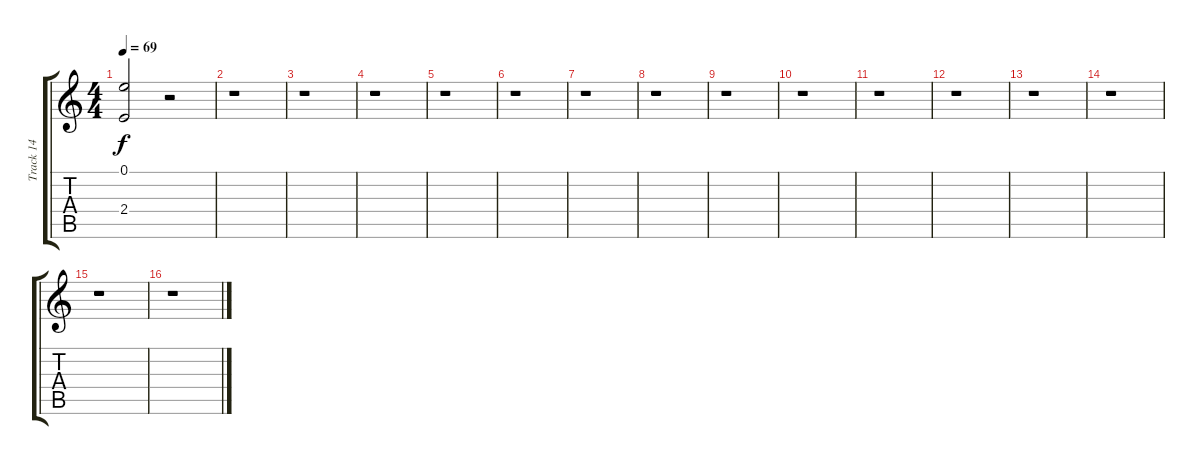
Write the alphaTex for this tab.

\track ("Track 14" "Track 14") {instrument overdrivenguitar}
\staff {score tabs}
\tuning (E4 B3 G3 D3 A2 E2) {hide}
\ts (4 4)
\tempo 69
\clef g2
\ks c
(0.1{t} 2.4{t}).2{dy f} r.2 |
r.1 |
r.1 |
r.1 |
r.1 |
r.1 |
r.1 |
r.1 |
r.1 |
r.1 |
r.1 |
r.1 |
r.1 |
r.1 |
r.1 |
r.1
